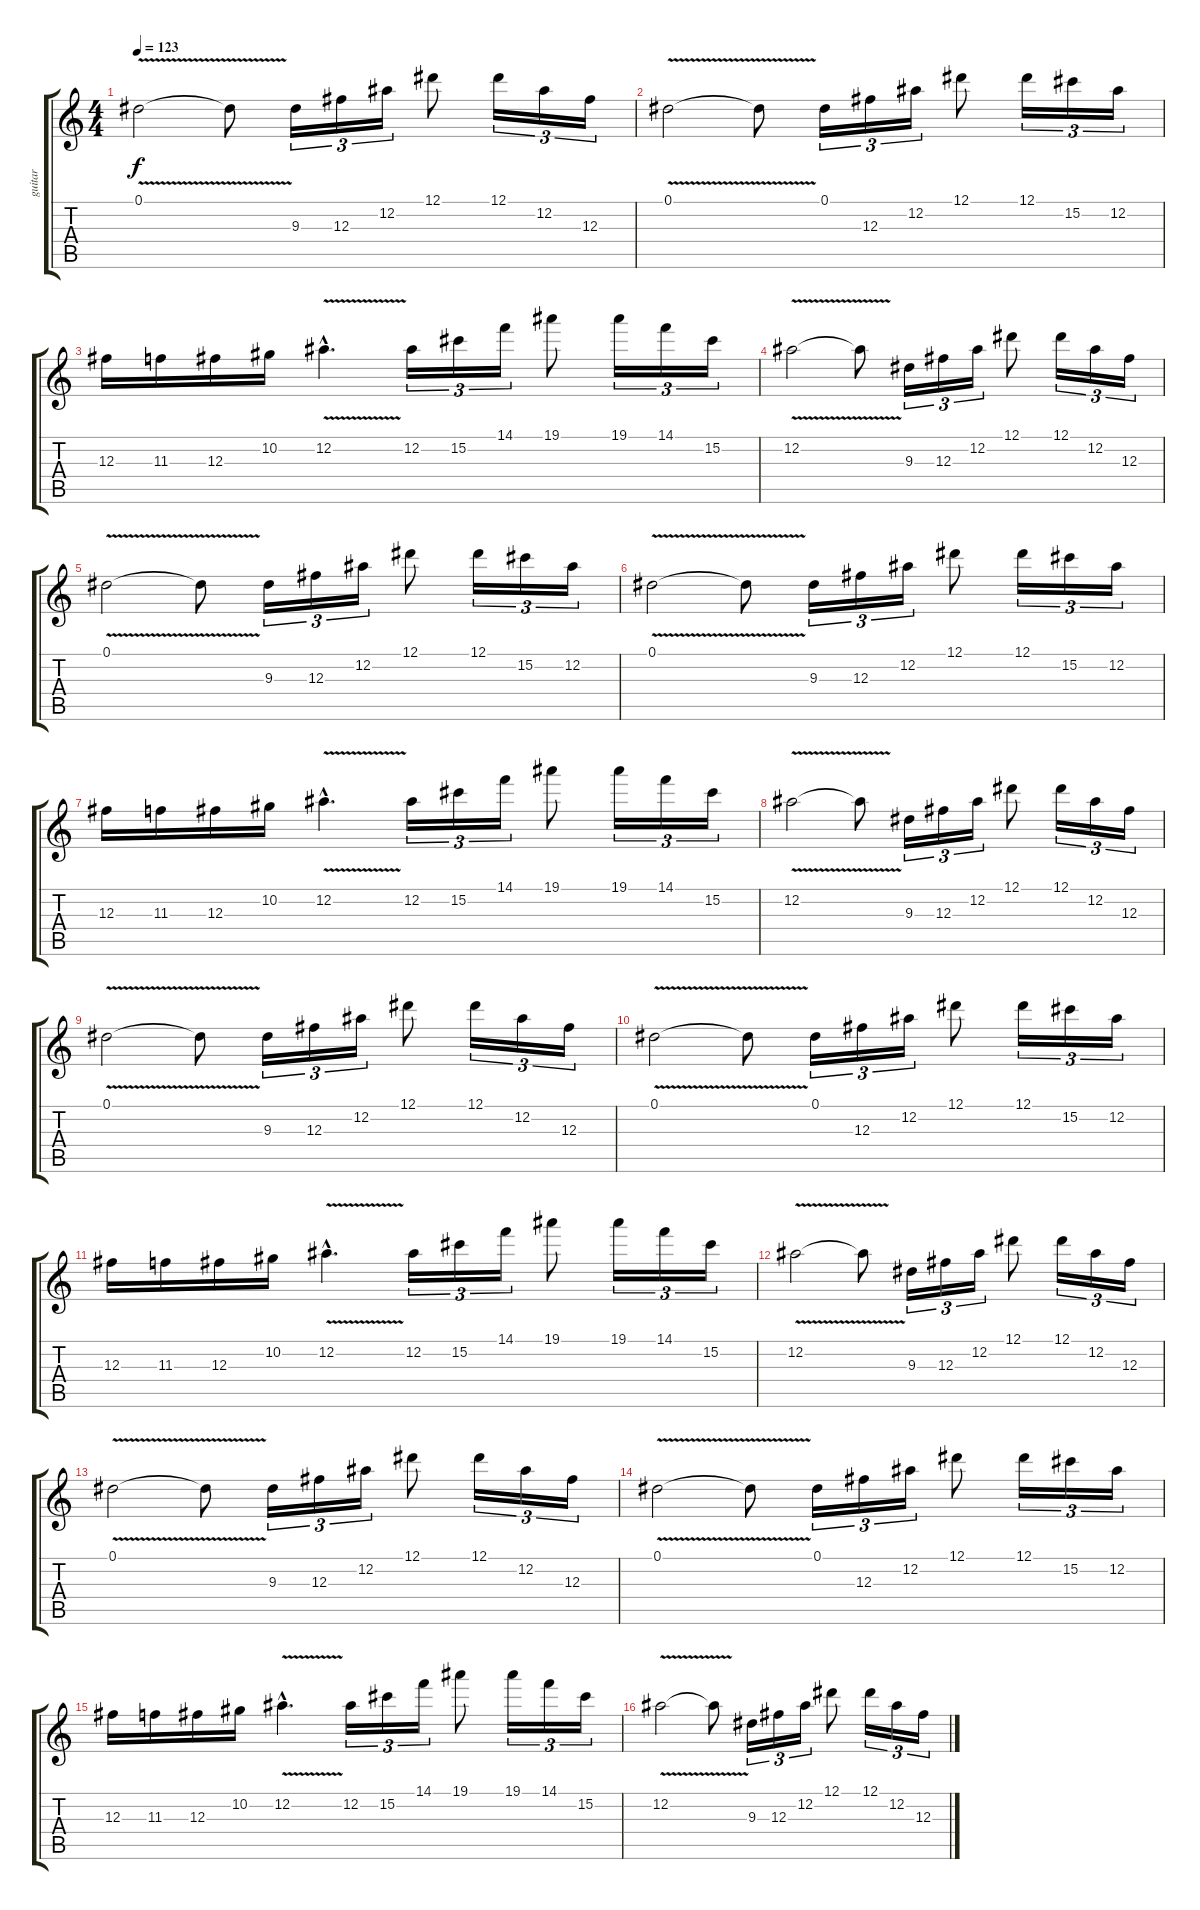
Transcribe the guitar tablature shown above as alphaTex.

\track (" guitar" " guitar") {instrument overdrivenguitar}
\staff {score tabs}
\tuning (Eb4 Bb3 Gb3 Db3 Ab2 Eb2) {hide}
\ts (4 4)
\tempo 123
\clef g2
\ks c
0.1{v}.2{dy f} 0.1{t}.8 9.3.16{tu (3 2)} 12.3.16{tu (3 2)} 12.2.16{tu (3 2)} 12.1.8 12.1.16{tu (3 2)} 12.2.16{tu (3 2)} 12.3.16{tu (3 2)} |
0.1{v}.2 0.1{t}.8 0.1.16{tu (3 2)} 12.3.16{tu (3 2)} 12.2.16{tu (3 2)} 12.1.8 12.1.16{tu (3 2)} 15.2.16{tu (3 2)} 12.2.16{tu (3 2)} |
12.3.16 11.3.16 12.3.16 10.2.16 12.2{v hac}.4{d} 12.2.16{tu (3 2)} 15.2.16{tu (3 2)} 14.1.16{tu (3 2)} 19.1.8 19.1.16{tu (3 2)} 14.1.16{tu (3 2)} 15.2.16{tu (3 2)} |
12.2{v}.2 12.2{t}.8 9.3.16{tu (3 2)} 12.3.16{tu (3 2)} 12.2.16{tu (3 2)} 12.1.8 12.1.16{tu (3 2)} 12.2.16{tu (3 2)} 12.3.16{tu (3 2)} |
0.1{v}.2 0.1{t}.8 9.3.16{tu (3 2)} 12.3.16{tu (3 2)} 12.2.16{tu (3 2)} 12.1.8 12.1.16{tu (3 2)} 15.2.16{tu (3 2)} 12.2.16{tu (3 2)} |
0.1{v}.2 0.1{t}.8 9.3.16{tu (3 2)} 12.3.16{tu (3 2)} 12.2.16{tu (3 2)} 12.1.8 12.1.16{tu (3 2)} 15.2.16{tu (3 2)} 12.2.16{tu (3 2)} |
12.3.16 11.3.16 12.3.16 10.2.16 12.2{v hac}.4{d} 12.2.16{tu (3 2)} 15.2.16{tu (3 2)} 14.1.16{tu (3 2)} 19.1.8 19.1.16{tu (3 2)} 14.1.16{tu (3 2)} 15.2.16{tu (3 2)} |
12.2{v}.2 12.2{t}.8 9.3.16{tu (3 2)} 12.3.16{tu (3 2)} 12.2.16{tu (3 2)} 12.1.8 12.1.16{tu (3 2)} 12.2.16{tu (3 2)} 12.3.16{tu (3 2)} |
0.1{v}.2 0.1{t}.8 9.3.16{tu (3 2)} 12.3.16{tu (3 2)} 12.2.16{tu (3 2)} 12.1.8 12.1.16{tu (3 2)} 12.2.16{tu (3 2)} 12.3.16{tu (3 2)} |
0.1{v}.2 0.1{t}.8 0.1.16{tu (3 2)} 12.3.16{tu (3 2)} 12.2.16{tu (3 2)} 12.1.8 12.1.16{tu (3 2)} 15.2.16{tu (3 2)} 12.2.16{tu (3 2)} |
12.3.16 11.3.16 12.3.16 10.2.16 12.2{v hac}.4{d} 12.2.16{tu (3 2)} 15.2.16{tu (3 2)} 14.1.16{tu (3 2)} 19.1.8 19.1.16{tu (3 2)} 14.1.16{tu (3 2)} 15.2.16{tu (3 2)} |
12.2{v}.2 12.2{t}.8 9.3.16{tu (3 2)} 12.3.16{tu (3 2)} 12.2.16{tu (3 2)} 12.1.8 12.1.16{tu (3 2)} 12.2.16{tu (3 2)} 12.3.16{tu (3 2)} |
0.1{v}.2 0.1{t}.8 9.3.16{tu (3 2)} 12.3.16{tu (3 2)} 12.2.16{tu (3 2)} 12.1.8 12.1.16{tu (3 2)} 12.2.16{tu (3 2)} 12.3.16{tu (3 2)} |
0.1{v}.2 0.1{t}.8 0.1.16{tu (3 2)} 12.3.16{tu (3 2)} 12.2.16{tu (3 2)} 12.1.8 12.1.16{tu (3 2)} 15.2.16{tu (3 2)} 12.2.16{tu (3 2)} |
12.3.16 11.3.16 12.3.16 10.2.16 12.2{v hac}.4{d} 12.2.16{tu (3 2)} 15.2.16{tu (3 2)} 14.1.16{tu (3 2)} 19.1.8 19.1.16{tu (3 2)} 14.1.16{tu (3 2)} 15.2.16{tu (3 2)} |
12.2{v}.2 12.2{t}.8 9.3.16{tu (3 2)} 12.3.16{tu (3 2)} 12.2.16{tu (3 2)} 12.1.8 12.1.16{tu (3 2)} 12.2.16{tu (3 2)} 12.3.16{tu (3 2)}
